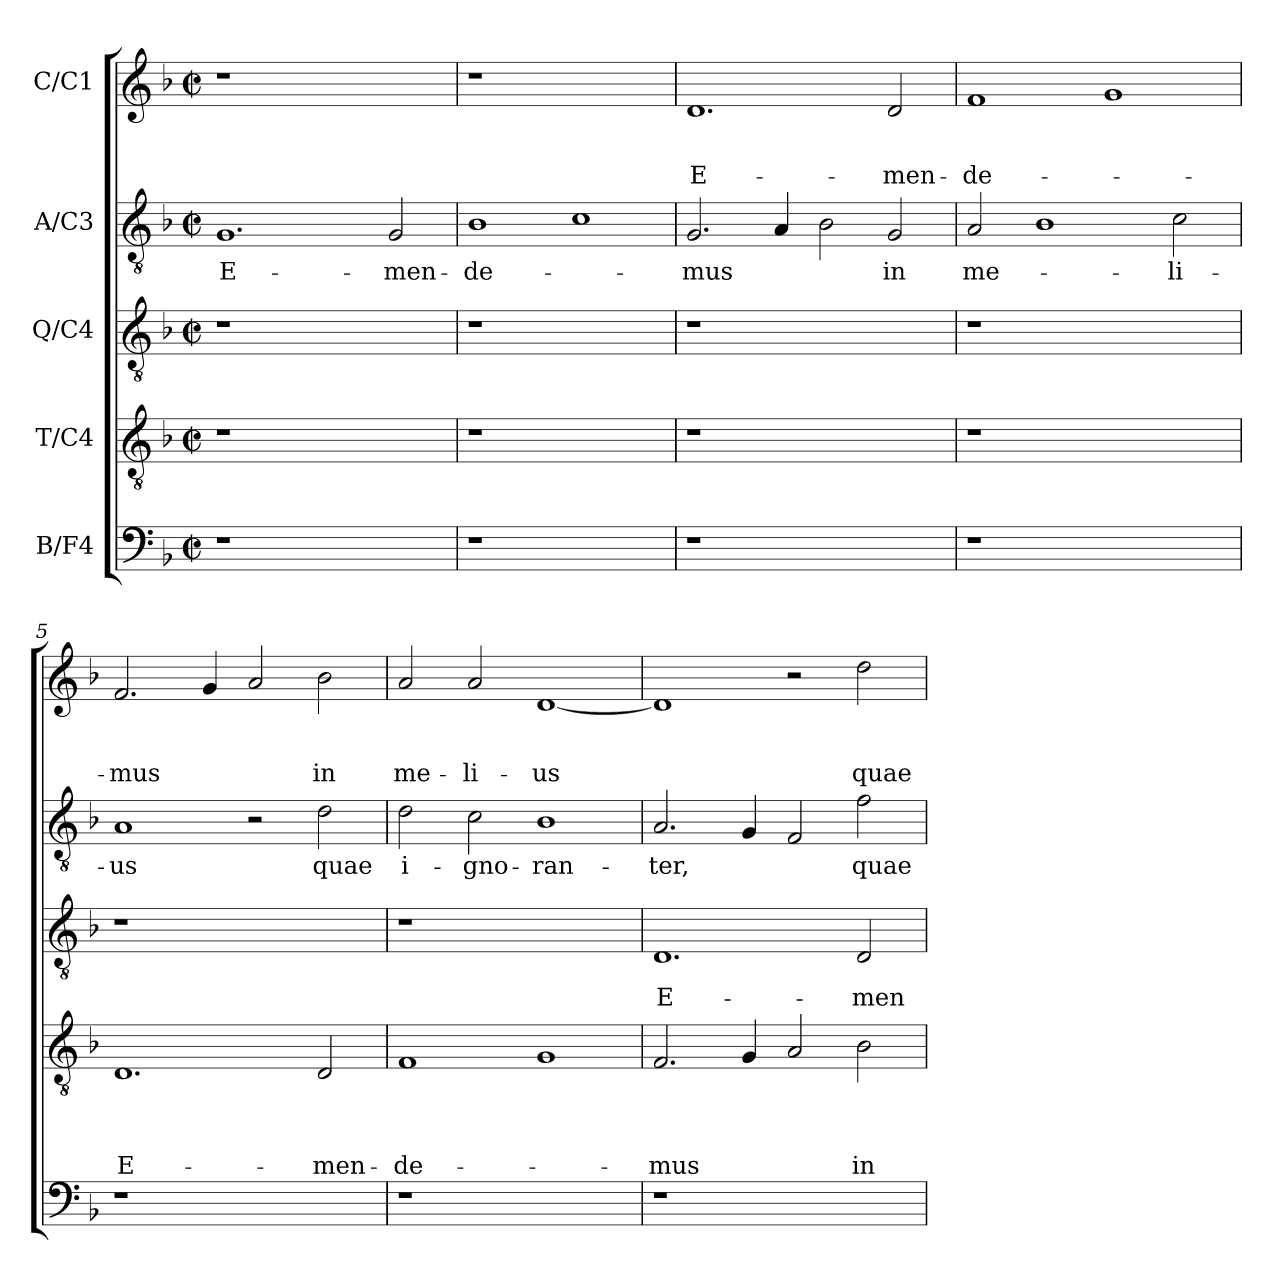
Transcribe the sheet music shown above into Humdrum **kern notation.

**kern	**kern	**text	**text	**text	**text	**kern	**text	**text	**kern	**text	**kern	**text	**text	**text
*part5	*part4	*part4	*part4	*part4	*part4	*part3	*part3	*part3	*part2	*part2	*part1	*part1	*part1	*part1
*staff5	*staff4	*staff4	*staff4	*staff4	*staff4	*staff3	*staff3	*staff3	*staff2	*staff2	*staff1	*staff1	*staff1	*staff1
*I"B/F4	*I"T/C4	*	*	*	*	*I"Q/C4	*	*	*I"A/C3	*	*I"C/C1	*	*	*
*clefF4	*clefGv2	*	*	*	*	*clefGv2	*	*	*clefGv2	*	*clefG2	*	*	*
*k[b-]	*k[b-]	*	*	*	*	*k[b-]	*	*	*k[b-]	*	*k[b-]	*	*	*
*F:	*F:	*	*	*	*	*F:	*	*	*F:	*	*F:	*	*	*
*M2/2	*M2/2	*	*	*	*	*M2/2	*	*	*M2/2	*	*M2/2	*	*	*
*met(c|)	*met(c|)	*	*	*	*	*met(c|)	*	*	*met(c|)	*	*met(c|)	*	*	*
=1	=1	=1	=1	=1	=1	=1	=1	=1	=1	=1	=1	=1	=1	=1
!	!	!	!	!	!	!	!	!	!	!LO:LY:b	!	!	!	!
1r	1r	.	.	.	.	1r	.	.	1.G	E-	1r	.	.	.
1ryy	1ryy	.	.	.	.	1ryy	.	.	.	.	1ryy	.	.	.
!	!	!	!	!	!	!	!	!	!	!LO:LY:b	!	!	!	!
.	.	.	.	.	.	.	.	.	2G/	-men-	.	.	.	.
=2	=2	=2	=2	=2	=2	=2	=2	=2	=2	=2	=2	=2	=2	=2
!	!	!	!	!	!	!	!	!	!	!LO:LY:b	!	!	!	!
1r	1r	.	.	.	.	1r	.	.	1B-	-de-	1r	.	.	.
1ryy	1ryy	.	.	.	.	1ryy	.	.	1c	.	1ryy	.	.	.
=3	=3	=3	=3	=3	=3	=3	=3	=3	=3	=3	=3	=3	=3	=3
!	!	!	!	!	!	!	!	!	!	!LO:LY:b	!	!	!	!LO:LY:b
1r	1r	.	.	.	.	1r	.	.	2.G/	-mus	1.d	.	.	E-
.	.	.	.	.	.	.	.	.	4A/	.	.	.	.	.
1ryy	1ryy	.	.	.	.	1ryy	.	.	2B-\	.	.	.	.	.
!	!	!	!	!	!	!	!	!	!	!LO:LY:b	!	!	!	!LO:LY:b
.	.	.	.	.	.	.	.	.	2G/	in	2d/	.	.	-men-
=4	=4	=4	=4	=4	=4	=4	=4	=4	=4	=4	=4	=4	=4	=4
!	!	!	!	!	!	!	!	!	!	!LO:LY:b	!	!	!	!LO:LY:b
1r	1r	.	.	.	.	1r	.	.	2A/	me-	1f	.	.	-de-
.	.	.	.	.	.	.	.	.	1B-	.	.	.	.	.
1ryy	1ryy	.	.	.	.	1ryy	.	.	.	.	1g	.	.	.
!	!	!	!	!	!	!	!	!	!	!LO:LY:b	!	!	!	!
.	.	.	.	.	.	.	.	.	2c\	-li-	.	.	.	.
=5	=5	=5	=5	=5	=5	=5	=5	=5	=5	=5	=5	=5	=5	=5
!	!	!	!	!	!LO:LY:b	!	!	!	!	!LO:LY:b	!	!	!	!LO:LY:b
1r	1.D	.	.	.	E-	1r	.	.	1A	-us	2.f/	.	.	-mus
.	.	.	.	.	.	.	.	.	.	.	4g/	.	.	.
1ryy	.	.	.	.	.	1ryy	.	.	2r	.	2a/	.	.	.
!	!	!	!	!	!LO:LY:b	!	!	!	!	!LO:LY:b	!	!	!	!LO:LY:b
.	2D/	.	.	.	-men-	.	.	.	2d\	quae	2b-\	.	.	in
=6	=6	=6	=6	=6	=6	=6	=6	=6	=6	=6	=6	=6	=6	=6
!	!	!	!	!	!LO:LY:b	!	!	!	!	!LO:LY:b	!	!	!	!LO:LY:b
1r	1F	.	.	.	-de-	1r	.	.	2d\	i-	2a/	.	.	me-
!	!	!	!	!	!	!	!	!	!	!LO:LY:b	!	!	!	!LO:LY:b
.	.	.	.	.	.	.	.	.	2c\	-gno-	2a/	.	.	-li-
!	!	!	!	!	!	!	!	!	!	!LO:LY:b	!	!	!	!LO:LY:b
1ryy	1G	.	.	.	.	1ryy	.	.	1B-	-ran-	[1d	.	.	-us
!!LO:LB:g=z
=7	=7	=7	=7	=7	=7	=7	=7	=7	=7	=7	=7	=7	=7	=7
!	!	!	!	!	!LO:LY:b	!	!	!LO:LY:b	!	!LO:LY:b	!	!	!	!
1r	2.F/	.	.	.	-mus	1.D	.	E-	2.A/	-ter,	1d]	.	.	.
.	4G/	.	.	.	.	.	.	.	4G/	.	.	.	.	.
1ryy	2A/	.	.	.	.	.	.	.	2F/	.	2r	.	.	.
!	!	!	!	!	!LO:LY:b	!	!	!LO:LY:b	!	!LO:LY:b	!	!	!	!LO:LY:b
.	2B-\	.	.	.	in	2D/	.	-men-	2f\	quae	2dd\	.	.	quae
=	=	=	=	=	=	=	=	=	=	=	=	=	=	=
*-	*-	*-	*-	*-	*-	*-	*-	*-	*-	*-	*-	*-	*-	*-
